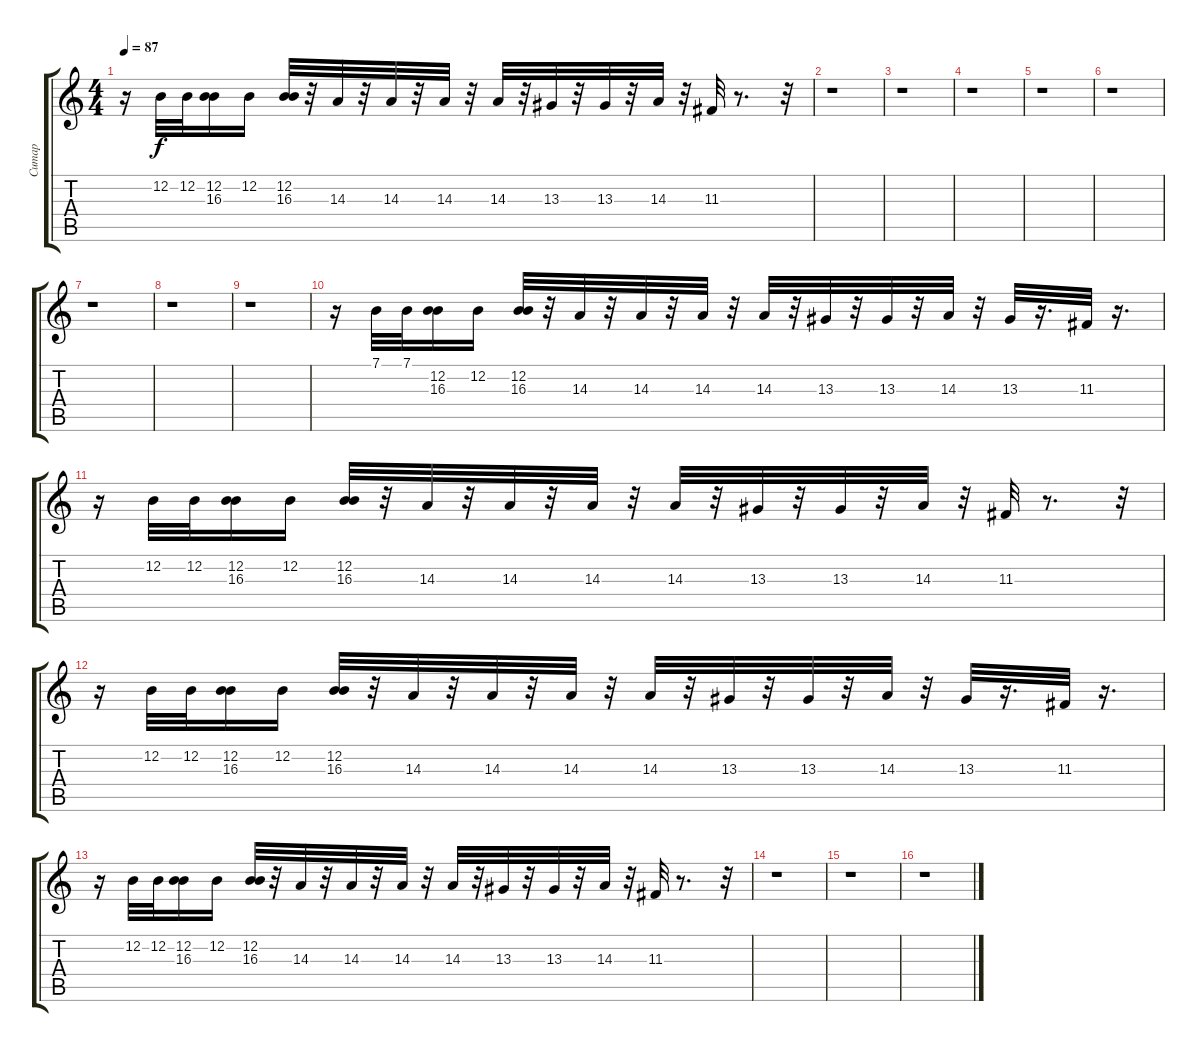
\track ("Ситар" "Ситар") {instrument sitar}
\staff {score tabs}
\tuning (E4 B3 G3 D3 A2 E2) {hide}
\ts (4 4)
\tempo 87
\clef g2
\ks c
r.16{dy f} 12.2.32 12.2.32 (12.2 16.3).16 12.2.16 (12.2 16.3).32 r.32 14.3.32 r.32 14.3.32 r.32 14.3.32 r.32 14.3.32 r.32 13.3.32 r.32 13.3.32 r.32 14.3.32 r.32 11.3.32 r.8{d} r.32 |
r.1 |
r.1 |
r.1 |
r.1 |
r.1 |
r.1 |
r.1 |
r.1 |
r.16 7.1.32 7.1.32 (12.2 16.3).16 12.2.16 (12.2 16.3).32 r.32 14.3.32 r.32 14.3.32 r.32 14.3.32 r.32 14.3.32 r.32 13.3.32 r.32 13.3.32 r.32 14.3.32 r.32 13.3.32 r.16{d} 11.3.32 r.16{d} |
r.16 12.2.32 12.2.32 (12.2 16.3).16 12.2.16 (12.2 16.3).32 r.32 14.3.32 r.32 14.3.32 r.32 14.3.32 r.32 14.3.32 r.32 13.3.32 r.32 13.3.32 r.32 14.3.32 r.32 11.3.32 r.8{d} r.32 |
r.16 12.2.32 12.2.32 (12.2 16.3).16 12.2.16 (12.2 16.3).32 r.32 14.3.32 r.32 14.3.32 r.32 14.3.32 r.32 14.3.32 r.32 13.3.32 r.32 13.3.32 r.32 14.3.32 r.32 13.3.32 r.16{d} 11.3.32 r.16{d} |
r.16 12.2.32 12.2.32 (12.2 16.3).16 12.2.16 (12.2 16.3).32 r.32 14.3.32 r.32 14.3.32 r.32 14.3.32 r.32 14.3.32 r.32 13.3.32 r.32 13.3.32 r.32 14.3.32 r.32 11.3.32 r.8{d} r.32 |
r.1 |
r.1 |
r.1
